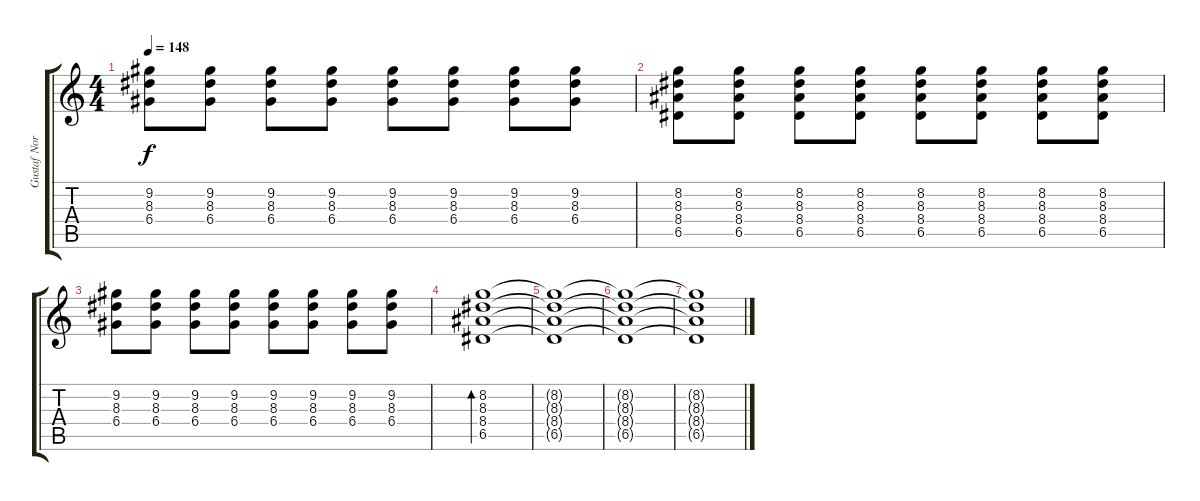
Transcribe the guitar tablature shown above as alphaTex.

\track ("Gustaf Norén - Rhythm Guitar" "Gustaf Nor") {instrument distortionguitar}
\staff {score tabs}
\tuning (E4 B3 G3 D3 A2 E2) {hide}
\ts (4 4)
\tempo 148
\clef g2
\ks c
(9.2 8.3 6.4).8{dy f} (9.2 8.3 6.4).8 (9.2 8.3 6.4).8 (9.2 8.3 6.4).8 (9.2 8.3 6.4).8 (9.2 8.3 6.4).8 (9.2 8.3 6.4).8 (9.2 8.3 6.4).8 |
(8.2 8.3 8.4 6.5).8 (8.2 8.3 8.4 6.5).8 (8.2 8.3 8.4 6.5).8 (8.2 8.3 8.4 6.5).8 (8.2 8.3 8.4 6.5).8 (8.2 8.3 8.4 6.5).8 (8.2 8.3 8.4 6.5).8 (8.2 8.3 8.4 6.5).8 |
(9.2 8.3 6.4).8 (9.2 8.3 6.4).8 (9.2 8.3 6.4).8 (9.2 8.3 6.4).8 (9.2 8.3 6.4).8 (9.2 8.3 6.4).8 (9.2 8.3 6.4).8 (9.2 8.3 6.4).8 |
(8.2 8.3 8.4 6.5).1{bd 240} |
(8.2{t} 8.3{t} 8.4{t} 6.5{t}).1{volume 4} |
(8.2{t} 8.3{t} 8.4{t} 6.5{t}).1 |
(8.2{t} 8.3{t} 8.4{t} 6.5{t}).1
